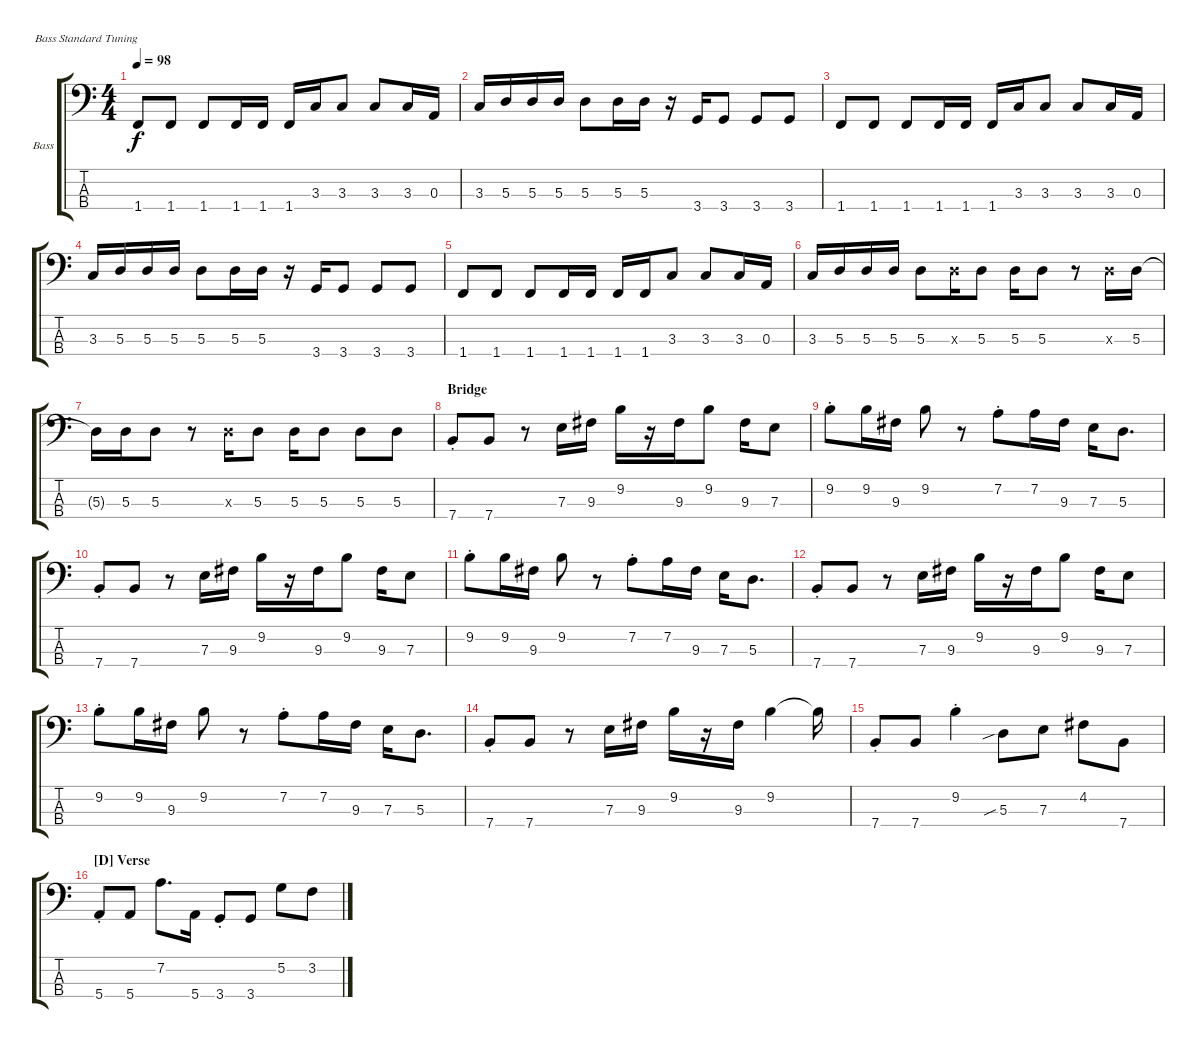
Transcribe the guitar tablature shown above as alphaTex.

\defaultSystemsLayout 4
\bracketExtendMode groupsimilarinstruments
\firstSystemTrackNameOrientation horizontal
\otherSystemsTrackNameOrientation horizontal
\track ("Bass (Flea (Micheal Balzary))" "Bass") {instrument electricbassfinger}
\staff {score tabs}
\tuning (G2 D2 A1 E1)
\ts (4 4)
\tempo 98
\clef f4
\ks c
1.4.8{dy f} 1.4.8 1.4.8 1.4.16 1.4.16 1.4.16 3.3.16 3.3.8 3.3.8 3.3.16 0.3.16 |
3.3.16 5.3.16 5.3.16 5.3.16 5.3.8 5.3.16 5.3.16 r.16 3.4.16 3.4.8 3.4.8 3.4.8 |
1.4.8 1.4.8 1.4.8 1.4.16 1.4.16 1.4.16 3.3.16 3.3.8 3.3.8 3.3.16 0.3.16 |
3.3.16 5.3.16 5.3.16 5.3.16 5.3.8 5.3.16 5.3.16 r.16 3.4.16 3.4.8 3.4.8 3.4.8 |
1.4.8 1.4.8 1.4.8 1.4.16 1.4.16 1.4.16 1.4.16 3.3.8 3.3.8 3.3.16 0.3.16 |
3.3.16 5.3.16 5.3.16 5.3.16 5.3.8 5.3{x}.16 5.3.8 5.3.16 5.3.8 r.8 5.3{x}.16 5.3.16 |
5.3{t}.16 5.3.16 5.3.8 r.8 5.3{x}.16 5.3.8 5.3.16 5.3.8 5.3.8 5.3.8 |
\section ("" "Bridge")
7.4{st}.8 7.4.8 r.8 7.3.16 9.3.16 9.2.16 r.16 9.3.16 9.2.8 9.3.16 7.3.8 |
9.2{st}.8 9.2.16 9.3.16 9.2.8 r.8 7.2{st}.8 7.2.16 9.3.16 7.3.16 5.3.8{d} |
7.4{st}.8 7.4.8 r.8 7.3.16 9.3.16 9.2.16 r.16 9.3.16 9.2.8 9.3.16 7.3.8 |
9.2{st}.8 9.2.16 9.3.16 9.2.8 r.8 7.2{st}.8 7.2.16 9.3.16 7.3.16 5.3.8{d} |
7.4{st}.8 7.4.8 r.8 7.3.16 9.3.16 9.2.16 r.16 9.3.16 9.2.8 9.3.16 7.3.8 |
9.2{st}.8 9.2.16 9.3.16 9.2.8 r.8 7.2{st}.8 7.2.16 9.3.16 7.3.16 5.3.8{d} |
7.4{st}.8 7.4.8 r.8 7.3.16 9.3.16 9.2.16 r.16 9.3.16 9.2.4 9.2{t}.16 |
7.4{st}.8 7.4.8 9.2{st}.4 5.3{sib}.8 7.3.8 4.2.8 7.4.8 |
\section ("D" "Verse")
5.4{st}.8 5.4.8 7.2.8{d} 5.4.16 3.4{st}.8 3.4.8 5.2.8 3.2.8
